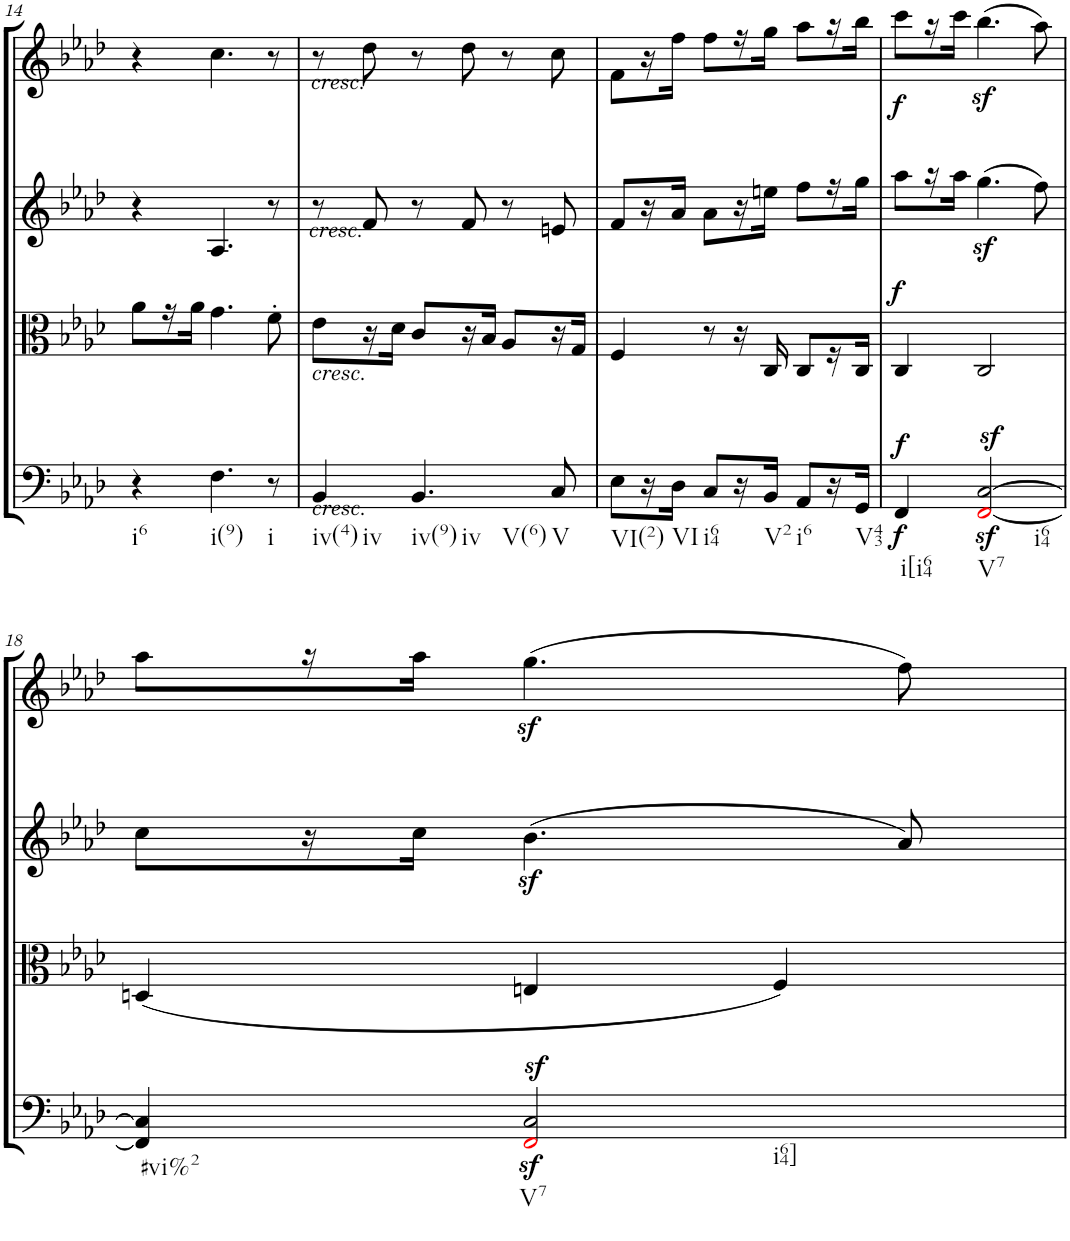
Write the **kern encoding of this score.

**kern	**dynam	**kern	**dynam	**kern	**kern	**dynam
*part4	*part4	*part3	*part3	*part2	*part1	*part1
*staff4	*staff4	*staff3	*staff3	*staff2	*staff1	*staff1
*I"Cello	*	*I"Viola	*	*I"2nd Violin	*I"1st Violin	*
*	*	*I'Vla	*	*I'Vln	*I'Vln	*
!!LO:PB:g=z
*clefF4	*	*clefC3	*	*clefG2	*clefG2	*
*k[b-e-a-d-]	*	*k[b-e-a-d-]	*	*k[b-e-a-d-]	*k[b-e-a-d-]	*
*M3/4	*	*M3/4	*	*M3/4	*M3/4	*
=14	=14	=14	=14	=14	=14	=14
!LO:TX:b:t=i6	!	!	!	!	!	!
4r	.	8a-\L	.	4r	4r	.
.	.	16r	.	.	.	.
.	.	16a-\JJ	.	.	.	.
!LO:TX:b:t=i(9)	!	!	!	!	!	!
4.F\	.	4.g\	.	4.A-/	4.cc\	.
!LO:TX:b:t=i	!	!	!	!	!	!
8r	.	8f'\	.	8r	8r	.
=15	=15	=15	=15	=15	=15	=15
!	!	!	!	!	!LO:TX:a:i:t=cresc.	!
!	!	!	!	!LO:TX:a:i:t=cresc.	!	!
!	!	!LO:TX:b:i:t=cresc.	!	!	!	!
!LO:TX:a:i:t=cresc.	!	!	!	!	!	!
!LO:TX:b:t=iv(4)	!	!	!	!	!	!
!LO:TX:b:t=iv	!	!	!	!	!	!
4BB-/	.	8e-\L	.	8r	8r	.
.	.	16r	.	8f/	8dd-\	.
.	.	16d-\JJ	.	.	.	.
!LO:TX:b:t=iv(9)	!	!	!	!	!	!
!LO:TX:b:t=iv	!	!	!	!	!	!
!LO:TX:b:t=V(6)	!	!	!	!	!	!
4.BB-/	.	8c/L	.	8r	8r	.
.	.	16r	.	8f/	8dd-\	.
.	.	16B-/JJ	.	.	.	.
.	.	8A-/L	.	8r	8r	.
!LO:TX:b:t=V	!	!	!	!	!	!
8C/	.	16r	.	8en/	8cc\	.
.	.	16G/JJ	.	.	.	.
=16	=16	=16	=16	=16	=16	=16
!LO:TX:b:t=VI(2)	!	!	!	!	!	!
8E-\L	.	4F/	.	8f/L	8f\L	.
16r	.	.	.	16r	16r	.
!LO:TX:b:t=VI	!	!	!	!	!	!
16D-\JJ	.	.	.	16a-/JJ	16ff\JJ	.
!LO:TX:b:t=i64	!	!	!	!	!	!
8C/L	.	8r	.	8a-\L	8ff\L	.
16r	.	16r	.	16r	16r	.
!LO:TX:b:t=V2	!	!	!	!	!	!
16BB-/JJ	.	16C/	.	16een\JJ	16gg\JJ	.
!LO:TX:b:t=i6	!	!	!	!	!	!
8AA-/L	.	8C/L	.	8ff\L	8aa-\L	.
16r	.	16r	.	16r	16r	.
!LO:TX:b:t=V43	!	!	!	!	!	!
16GG/JJ	.	16C/JJ	.	16gg\JJ	16bb-\JJ	.
=17	=17	=17	=17	=17	=17	=17
!LO:TX:b:t=i[i64	!	!	!	!	!	!
!	!LO:DY:b	!	!	!	!	!
!	!LO:DY:n=1:a	!	!LO:DY:a	!	!	!LO:DY:b
4FF/	f f	4C/	f	8aa-\L	8ccc\L	f
.	.	.	.	16r	16r	.
.	.	.	.	16aa-\JJ	16ccc\JJ	.
!LO:TX:b:t=V7	!	!	!	!	!	!
!LO:TX:b:t=i64	!	!	!	!	!	!
[2FFi/z> [2C/z>	.	2C/	.	(4.ggz<\	(4.bb-z<\	.
.	.	.	.	8ff\)	8aa-\)	.
!!LO:LB:g=z
=18	=18	=18	=18	=18	=18	=18
!LO:TX:b:t=#vi%2	!	!	!	!	!	!
4FF/] 4C/]	.	(4Dn/	.	8cc\L	8aa-\L	.
.	.	.	.	16r	16r	.
.	.	.	.	16cc\JJ	16aa-\JJ	.
!LO:TX:b:t=V7	!	!	!	!	!	!
!LO:TX:b:t=i64]	!	!	!	!	!	!
2FFi/z> 2C/z>	.	4En/	.	(4.b-z<\	(4.ggz<\	.
.	.	4F/)	.	.	.	.
.	.	.	.	8a-/)	8ff\)	.
=	=	=	=	=	=	=
*-	*-	*-	*-	*-	*-	*-
